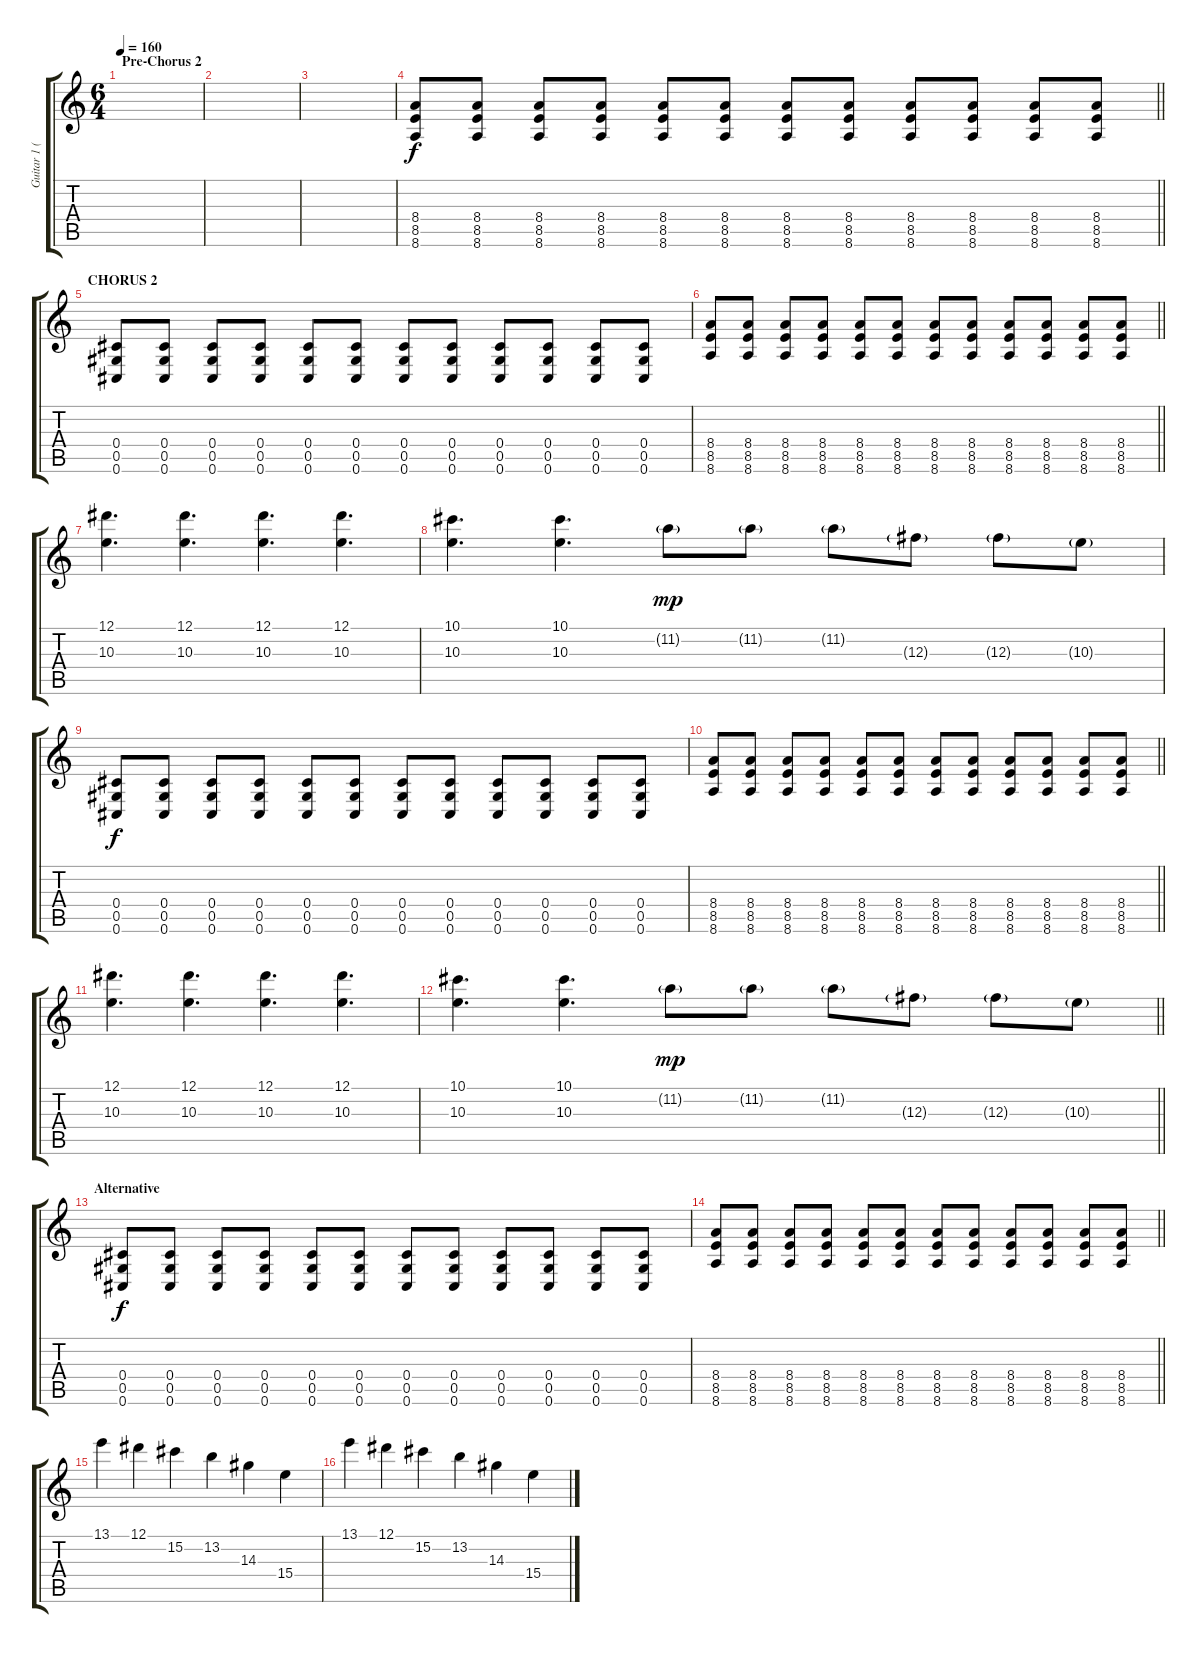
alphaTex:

\track ("Guitar 1 (Randy Strohmeyer)" "Guitar 1 (") {instrument distortionguitar}
\staff {score tabs}
\tuning (Eb4 Bb3 Gb3 Db3 Ab2 Db2) {hide}
\ts (6 4)
\section ("" "Pre-Chorus 2")
\tempo 160
\clef g2
\ks c
|
|
|
\barLineRight lightlight
(8.4 8.5 8.6).8{volume 11 instrument distortionguitar} (8.4 8.5 8.6).8 (8.4 8.5 8.6).8 (8.4 8.5 8.6).8 (8.4 8.5 8.6).8 (8.4 8.5 8.6).8 (8.4 8.5 8.6).8 (8.4 8.5 8.6).8 (8.4 8.5 8.6).8 (8.4 8.5 8.6).8 (8.4 8.5 8.6).8 (8.4 8.5 8.6).8 |
\section ("" "CHORUS 2")
(0.4 0.5 0.6).8 (0.4 0.5 0.6).8 (0.4 0.5 0.6).8 (0.4 0.5 0.6).8 (0.4 0.5 0.6).8 (0.4 0.5 0.6).8 (0.4 0.5 0.6).8 (0.4 0.5 0.6).8 (0.4 0.5 0.6).8 (0.4 0.5 0.6).8 (0.4 0.5 0.6).8 (0.4 0.5 0.6).8 |
\barLineRight lightlight
(8.4 8.5 8.6).8 (8.4 8.5 8.6).8 (8.4 8.5 8.6).8 (8.4 8.5 8.6).8 (8.4 8.5 8.6).8 (8.4 8.5 8.6).8 (8.4 8.5 8.6).8 (8.4 8.5 8.6).8 (8.4 8.5 8.6).8 (8.4 8.5 8.6).8 (8.4 8.5 8.6).8 (8.4 8.5 8.6).8 |
(12.1 10.3).4{d volume 9} (12.1 10.3).4{d} (12.1 10.3).4{d} (12.1 10.3).4{d} |
(10.1 10.3).4{d} (10.1 10.3).4{d} 11.2{g}.8{dy mp} 11.2{g}.8 11.2{g}.8 12.3{g}.8 12.3{g}.8 10.3{g}.8 |
(0.4 0.5 0.6).8{dy f} (0.4 0.5 0.6).8 (0.4 0.5 0.6).8 (0.4 0.5 0.6).8 (0.4 0.5 0.6).8 (0.4 0.5 0.6).8 (0.4 0.5 0.6).8 (0.4 0.5 0.6).8 (0.4 0.5 0.6).8 (0.4 0.5 0.6).8 (0.4 0.5 0.6).8 (0.4 0.5 0.6).8 |
\barLineRight lightlight
(8.4 8.5 8.6).8 (8.4 8.5 8.6).8 (8.4 8.5 8.6).8 (8.4 8.5 8.6).8 (8.4 8.5 8.6).8 (8.4 8.5 8.6).8 (8.4 8.5 8.6).8 (8.4 8.5 8.6).8 (8.4 8.5 8.6).8 (8.4 8.5 8.6).8 (8.4 8.5 8.6).8 (8.4 8.5 8.6).8 |
(12.1 10.3).4{d volume 9} (12.1 10.3).4{d} (12.1 10.3).4{d} (12.1 10.3).4{d} |
\barLineRight lightlight
(10.1 10.3).4{d} (10.1 10.3).4{d} 11.2{g}.8{dy mp} 11.2{g}.8 11.2{g}.8 12.3{g}.8 12.3{g}.8 10.3{g}.8 |
\section ("" "Alternative")
(0.4 0.5 0.6).8{dy f} (0.4 0.5 0.6).8 (0.4 0.5 0.6).8 (0.4 0.5 0.6).8 (0.4 0.5 0.6).8 (0.4 0.5 0.6).8 (0.4 0.5 0.6).8 (0.4 0.5 0.6).8 (0.4 0.5 0.6).8 (0.4 0.5 0.6).8 (0.4 0.5 0.6).8 (0.4 0.5 0.6).8 |
\barLineRight lightlight
(8.4 8.5 8.6).8 (8.4 8.5 8.6).8 (8.4 8.5 8.6).8 (8.4 8.5 8.6).8 (8.4 8.5 8.6).8 (8.4 8.5 8.6).8 (8.4 8.5 8.6).8 (8.4 8.5 8.6).8 (8.4 8.5 8.6).8 (8.4 8.5 8.6).8 (8.4 8.5 8.6).8 (8.4 8.5 8.6).8 |
13.1.4 12.1.4 15.2.4 13.2.4 14.3.4 15.4.4 |
13.1.4 12.1.4 15.2.4 13.2.4 14.3.4 15.4.4
